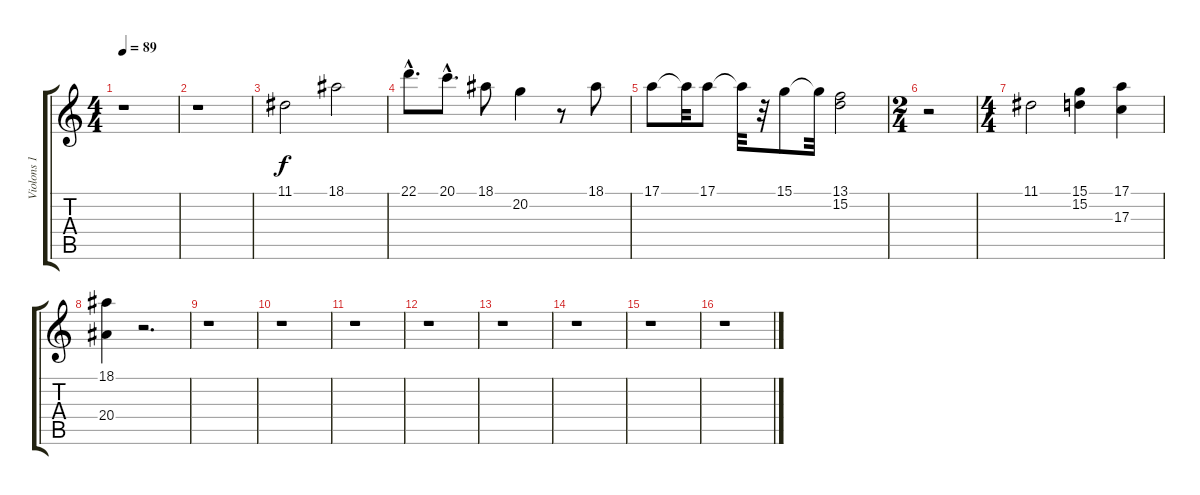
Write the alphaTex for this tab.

\track ("Violons 1 " "Violons 1 ") {instrument tremolostrings}
\staff {score tabs}
\tuning (E4 B3 G3 D3 A2 E2) {hide}
\ts (4 4)
\tempo 89
\clef g2
\ks c
r.1{dy f} |
r.1 |
11.1.2{volume 12 balance 8} 18.1.2 |
22.1{hac}.8{d} 20.1{hac}.8{d} 18.1.8 20.2.4 r.8 18.1.8 |
17.1.8 17.1{t}.32 17.1.8 17.1{t}.32 r.32 15.1.8 15.1{t}.32 (13.1 15.2).2 |
\ts (2 4)
r.2 |
\ts (4 4)
11.1.2{volume 12 balance 8} (15.1 15.2).4 (17.1 17.3).4 |
(18.1 20.4).4 r.2{d} |
r.1 |
r.1 |
r.1 |
r.1 |
r.1 |
r.1 |
r.1 |
r.1
